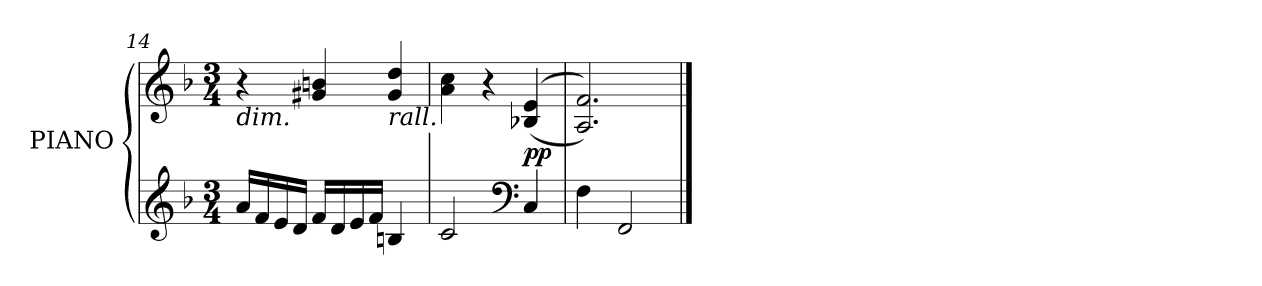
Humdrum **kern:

**kern	**kern	**dynam
*part1	*part1	*part1
*staff2	*staff1	*staff1/2
*I"PIANO	*	*
*I'Pno.	*	*
*clefG2	*clefG2	*
*k[b-]	*k[b-]	*
*M3/4	*M3/4	*
=14	=14	=14
!	!LO:TX:b:i:t=dim.	!
16a/LL	4r	.
16f/	.	.
16e/	.	.
16d/JJ	.	.
16f/LL	4g#X/ 4bn/	.
16d/	.	.
16e/	.	.
16f/JJ	.	.
!	!LO:TX:b:i:t=rall.	!
4Bn/	4g#/ 4dd/	.
=15	=15	=15
2c/	4a\ 4cc\	.
.	4r	.
*clefF4	*	*
!	!	!LO:DY:b
4C/	(<(>4B-X/ 4e/	pp
=16	=16	=16
4F\	2.A/ 2.f/))	.
2FF/	.	.
==	==	==
*-	*-	*-
